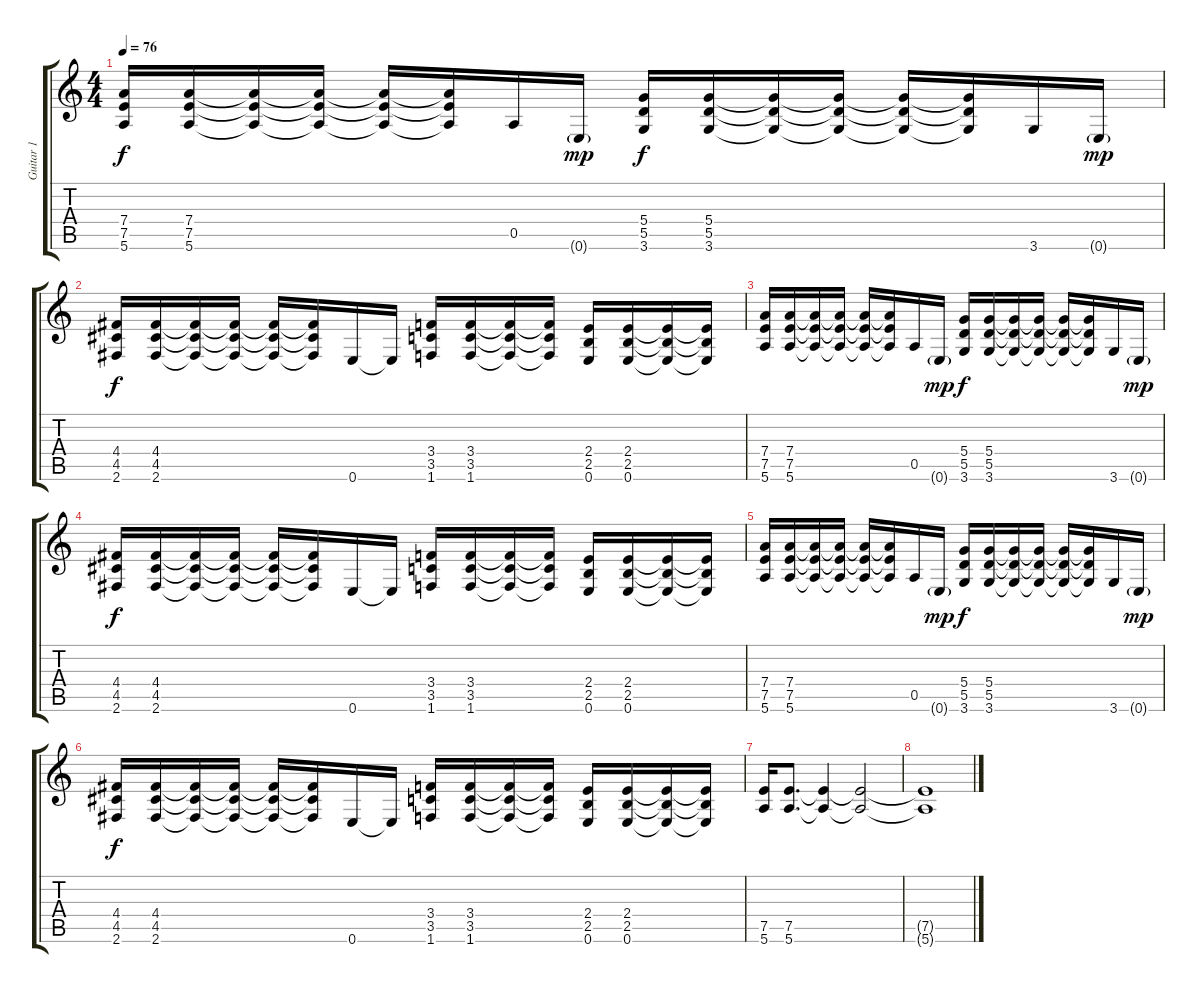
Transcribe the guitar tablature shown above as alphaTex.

\track ("Guitar 1" "Guitar 1") {instrument distortionguitar}
\staff {score tabs}
\tuning (E4 B3 G3 D3 A2 E2) {hide}
\ts (4 4)
\tempo 76
\clef g2
\ks c
(7.4 7.5 5.6).16{dy f} (7.4 7.5 5.6).16 (7.4{t} 7.5{t} 5.6{t}).16 (7.4{t} 7.5{t} 5.6{t}).16 (7.4{t} 7.5{t} 5.6{t}).16 (7.4{t} 7.5{t} 5.6{t}).16 0.5.16 0.6{g}.16{dy mp} (5.4 5.5 3.6).16{dy f} (5.4 5.5 3.6).16 (5.4{t} 5.5{t} 3.6{t}).16 (5.4{t} 5.5{t} 3.6{t}).16 (5.4{t} 5.5{t} 3.6{t}).16 (5.4{t} 5.5{t} 3.6{t}).16 3.6.16 0.6{g}.16{dy mp} |
(4.4 4.5 2.6).16{dy f} (4.4 4.5 2.6).16 (4.4{t} 4.5{t} 2.6{t}).16 (4.4{t} 4.5{t} 2.6{t}).16 (4.4{t} 4.5{t} 2.6{t}).16 (4.4{t} 4.5{t} 2.6{t}).16 0.6.16 0.6{t}.16 (3.4 3.5 1.6).16 (3.4 3.5 1.6).16 (3.4{t} 3.5{t} 1.6{t}).16 (3.4{t} 3.5{t} 1.6{t}).16 (2.4 2.5 0.6).16 (2.4 2.5 0.6).16 (2.4{t} 2.5{t} 0.6{t}).16 (2.4{t} 2.5{t} 0.6{t}).16 |
(7.4 7.5 5.6).16 (7.4 7.5 5.6).16 (7.4{t} 7.5{t} 5.6{t}).16 (7.4{t} 7.5{t} 5.6{t}).16 (7.4{t} 7.5{t} 5.6{t}).16 (7.4{t} 7.5{t} 5.6{t}).16 0.5.16 0.6{g}.16{dy mp} (5.4 5.5 3.6).16{dy f} (5.4 5.5 3.6).16 (5.4{t} 5.5{t} 3.6{t}).16 (5.4{t} 5.5{t} 3.6{t}).16 (5.4{t} 5.5{t} 3.6{t}).16 (5.4{t} 5.5{t} 3.6{t}).16 3.6.16 0.6{g}.16{dy mp} |
(4.4 4.5 2.6).16{dy f} (4.4 4.5 2.6).16 (4.4{t} 4.5{t} 2.6{t}).16 (4.4{t} 4.5{t} 2.6{t}).16 (4.4{t} 4.5{t} 2.6{t}).16 (4.4{t} 4.5{t} 2.6{t}).16 0.6.16 0.6{t}.16 (3.4 3.5 1.6).16 (3.4 3.5 1.6).16 (3.4{t} 3.5{t} 1.6{t}).16 (3.4{t} 3.5{t} 1.6{t}).16 (2.4 2.5 0.6).16 (2.4 2.5 0.6).16 (2.4{t} 2.5{t} 0.6{t}).16 (2.4{t} 2.5{t} 0.6{t}).16 |
(7.4 7.5 5.6).16 (7.4 7.5 5.6).16 (7.4{t} 7.5{t} 5.6{t}).16 (7.4{t} 7.5{t} 5.6{t}).16 (7.4{t} 7.5{t} 5.6{t}).16 (7.4{t} 7.5{t} 5.6{t}).16 0.5.16 0.6{g}.16{dy mp} (5.4 5.5 3.6).16{dy f} (5.4 5.5 3.6).16 (5.4{t} 5.5{t} 3.6{t}).16 (5.4{t} 5.5{t} 3.6{t}).16 (5.4{t} 5.5{t} 3.6{t}).16 (5.4{t} 5.5{t} 3.6{t}).16 3.6.16 0.6{g}.16{dy mp} |
(4.4 4.5 2.6).16{dy f} (4.4 4.5 2.6).16 (4.4{t} 4.5{t} 2.6{t}).16 (4.4{t} 4.5{t} 2.6{t}).16 (4.4{t} 4.5{t} 2.6{t}).16 (4.4{t} 4.5{t} 2.6{t}).16 0.6.16 0.6{t}.16 (3.4 3.5 1.6).16 (3.4 3.5 1.6).16 (3.4{t} 3.5{t} 1.6{t}).16 (3.4{t} 3.5{t} 1.6{t}).16 (2.4 2.5 0.6).16 (2.4 2.5 0.6).16 (2.4{t} 2.5{t} 0.6{t}).16 (2.4{t} 2.5{t} 0.6{t}).16 |
(7.5 5.6).16 (7.5 5.6).8{d} (7.5{t} 5.6{t}).4 (7.5{t} 5.6{t}).2 |
(7.5{t} 5.6{t}).1
